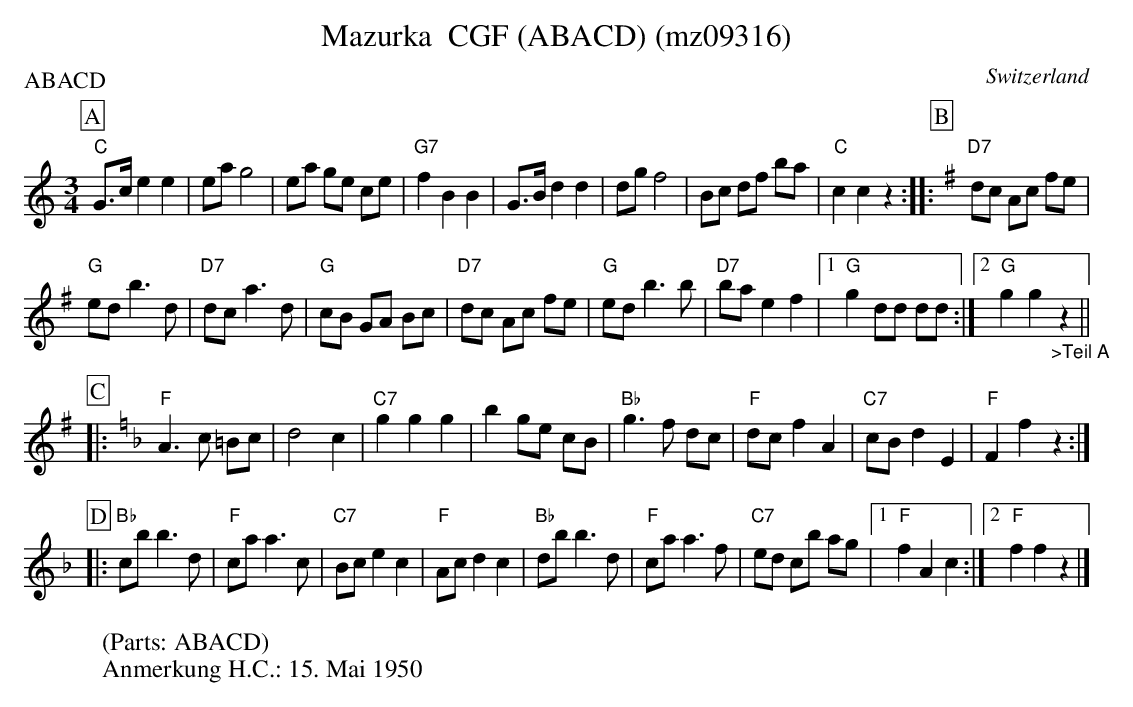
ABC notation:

X:1
T:Mazurka  CGF (ABACD) (mz09316)
P:ABACD
M:3/4
L:1/8
O:Switzerland
K:C major
[P:A] "C"G>ce2e2 | eag4 | ea ge ce | "G7"f2B2B2 | G>Bd2d2 | dgf4 |  Bc df ba | "C"c2c2z2 :: [P:B] [K:G] "D7"dc Ac fe |
"G"edb3d | "D7"dca3d | "G"cB GA Bc | "D7"dc Ac fe | "G"edb3b | "D7"bae2f2 |1 "G"g2dd dd :|2 "G"g2g2"_>Teil A"z2 ||
[P:C] [K:F] |: "F"A3c =Bc | d4c2 | "C7"g2g2g2 | b2 ge cB | "Bb"g3f dc | "F"dcf2A2 | "C7"cB d2E2 | "F"F2f2z2 :|
 [P:D] |: "Bb"cbb3d | "F"caa3c | "C7"Bc e2c2 | "F"Ac d2c2 | "Bb"db b3d | "F"ca a3f | "C7"ed cb ag |1 "F"f2A2c2 :|2 "F"f2f2z2 |]
W:(Parts: ABACD)
W:Anmerkung H.C.: 15. Mai 1950
